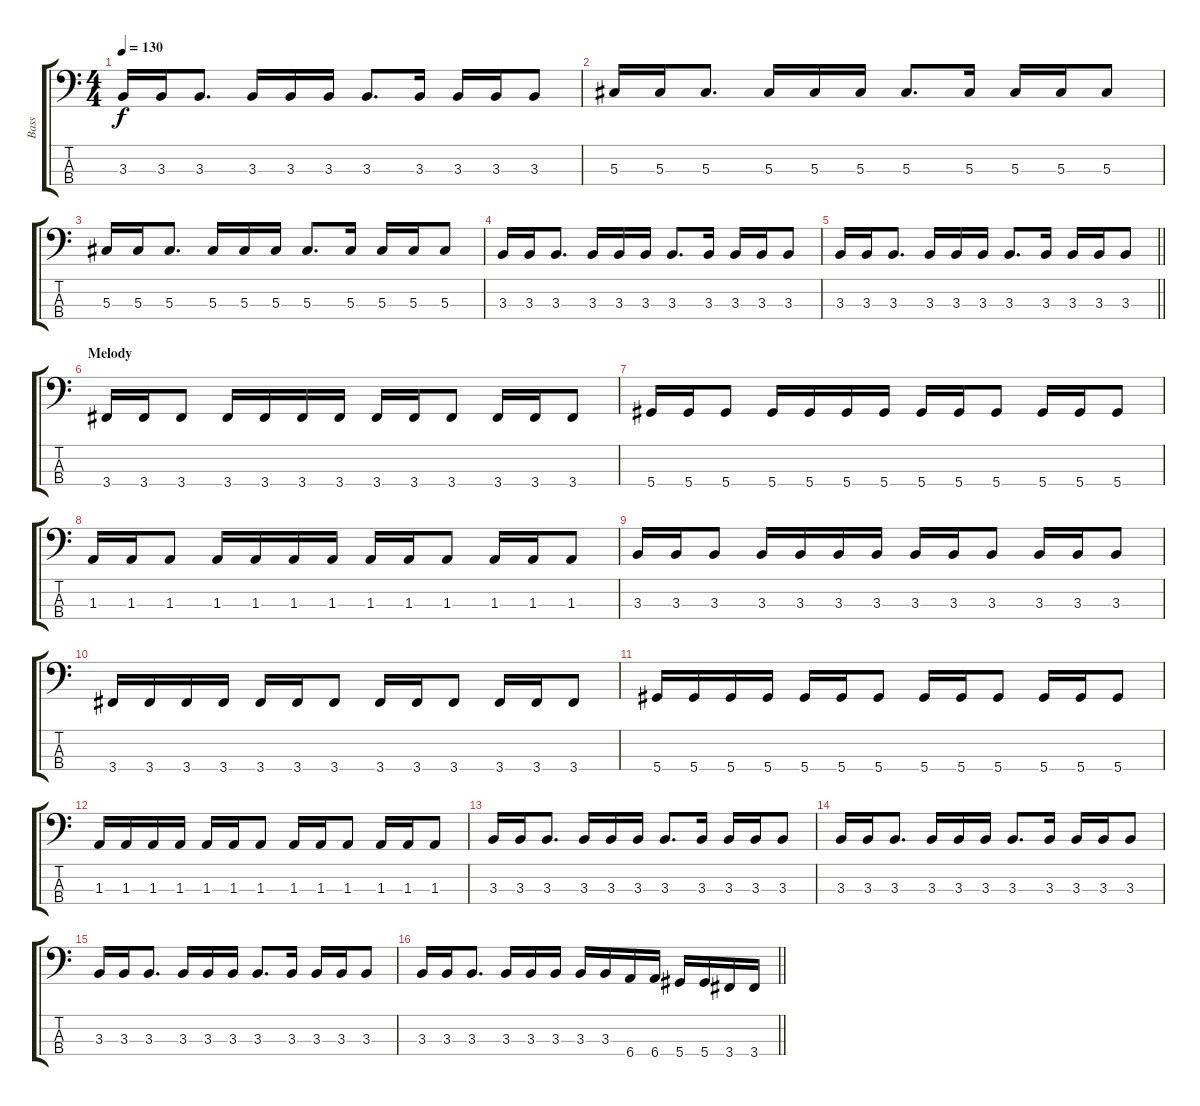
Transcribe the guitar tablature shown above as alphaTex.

\track ("Bass" "Bass") {instrument electricbassfinger}
\staff {score tabs}
\tuning (Gb2 Db2 Ab1 Eb1) {hide}
\ts (4 4)
\tempo 130
\clef f4
\ks c
3.3.16{dy f} 3.3.16 3.3.8{d} 3.3.16 3.3.16 3.3.16 3.3.8{d} 3.3.16 3.3.16 3.3.16 3.3.8 |
5.3.16 5.3.16 5.3.8{d} 5.3.16 5.3.16 5.3.16 5.3.8{d} 5.3.16 5.3.16 5.3.16 5.3.8 |
5.3.16 5.3.16 5.3.8{d} 5.3.16 5.3.16 5.3.16 5.3.8{d} 5.3.16 5.3.16 5.3.16 5.3.8 |
3.3.16 3.3.16 3.3.8{d} 3.3.16 3.3.16 3.3.16 3.3.8{d} 3.3.16 3.3.16 3.3.16 3.3.8 |
\barLineRight lightlight
3.3.16 3.3.16 3.3.8{d} 3.3.16 3.3.16 3.3.16 3.3.8{d} 3.3.16 3.3.16 3.3.16 3.3.8 |
\section ("" "Melody")
3.4.16 3.4.16 3.4.8 3.4.16 3.4.16 3.4.16 3.4.16 3.4.16 3.4.16 3.4.8 3.4.16 3.4.16 3.4.8 |
5.4.16 5.4.16 5.4.8 5.4.16 5.4.16 5.4.16 5.4.16 5.4.16 5.4.16 5.4.8 5.4.16 5.4.16 5.4.8 |
1.3.16 1.3.16 1.3.8 1.3.16 1.3.16 1.3.16 1.3.16 1.3.16 1.3.16 1.3.8 1.3.16 1.3.16 1.3.8 |
3.3.16 3.3.16 3.3.8 3.3.16 3.3.16 3.3.16 3.3.16 3.3.16 3.3.16 3.3.8 3.3.16 3.3.16 3.3.8 |
3.4.16 3.4.16 3.4.16 3.4.16 3.4.16 3.4.16 3.4.8 3.4.16 3.4.16 3.4.8 3.4.16 3.4.16 3.4.8 |
5.4.16 5.4.16 5.4.16 5.4.16 5.4.16 5.4.16 5.4.8 5.4.16 5.4.16 5.4.8 5.4.16 5.4.16 5.4.8 |
1.3.16 1.3.16 1.3.16 1.3.16 1.3.16 1.3.16 1.3.8 1.3.16 1.3.16 1.3.8 1.3.16 1.3.16 1.3.8 |
3.3.16 3.3.16 3.3.8{d} 3.3.16 3.3.16 3.3.16 3.3.8{d} 3.3.16 3.3.16 3.3.16 3.3.8 |
3.3.16 3.3.16 3.3.8{d} 3.3.16 3.3.16 3.3.16 3.3.8{d} 3.3.16 3.3.16 3.3.16 3.3.8 |
3.3.16 3.3.16 3.3.8{d} 3.3.16 3.3.16 3.3.16 3.3.8{d} 3.3.16 3.3.16 3.3.16 3.3.8 |
\barLineRight lightlight
3.3.16 3.3.16 3.3.8{d} 3.3.16 3.3.16 3.3.16 3.3.16 3.3.16 6.4.16 6.4.16 5.4.16 5.4.16 3.4.16 3.4.16
